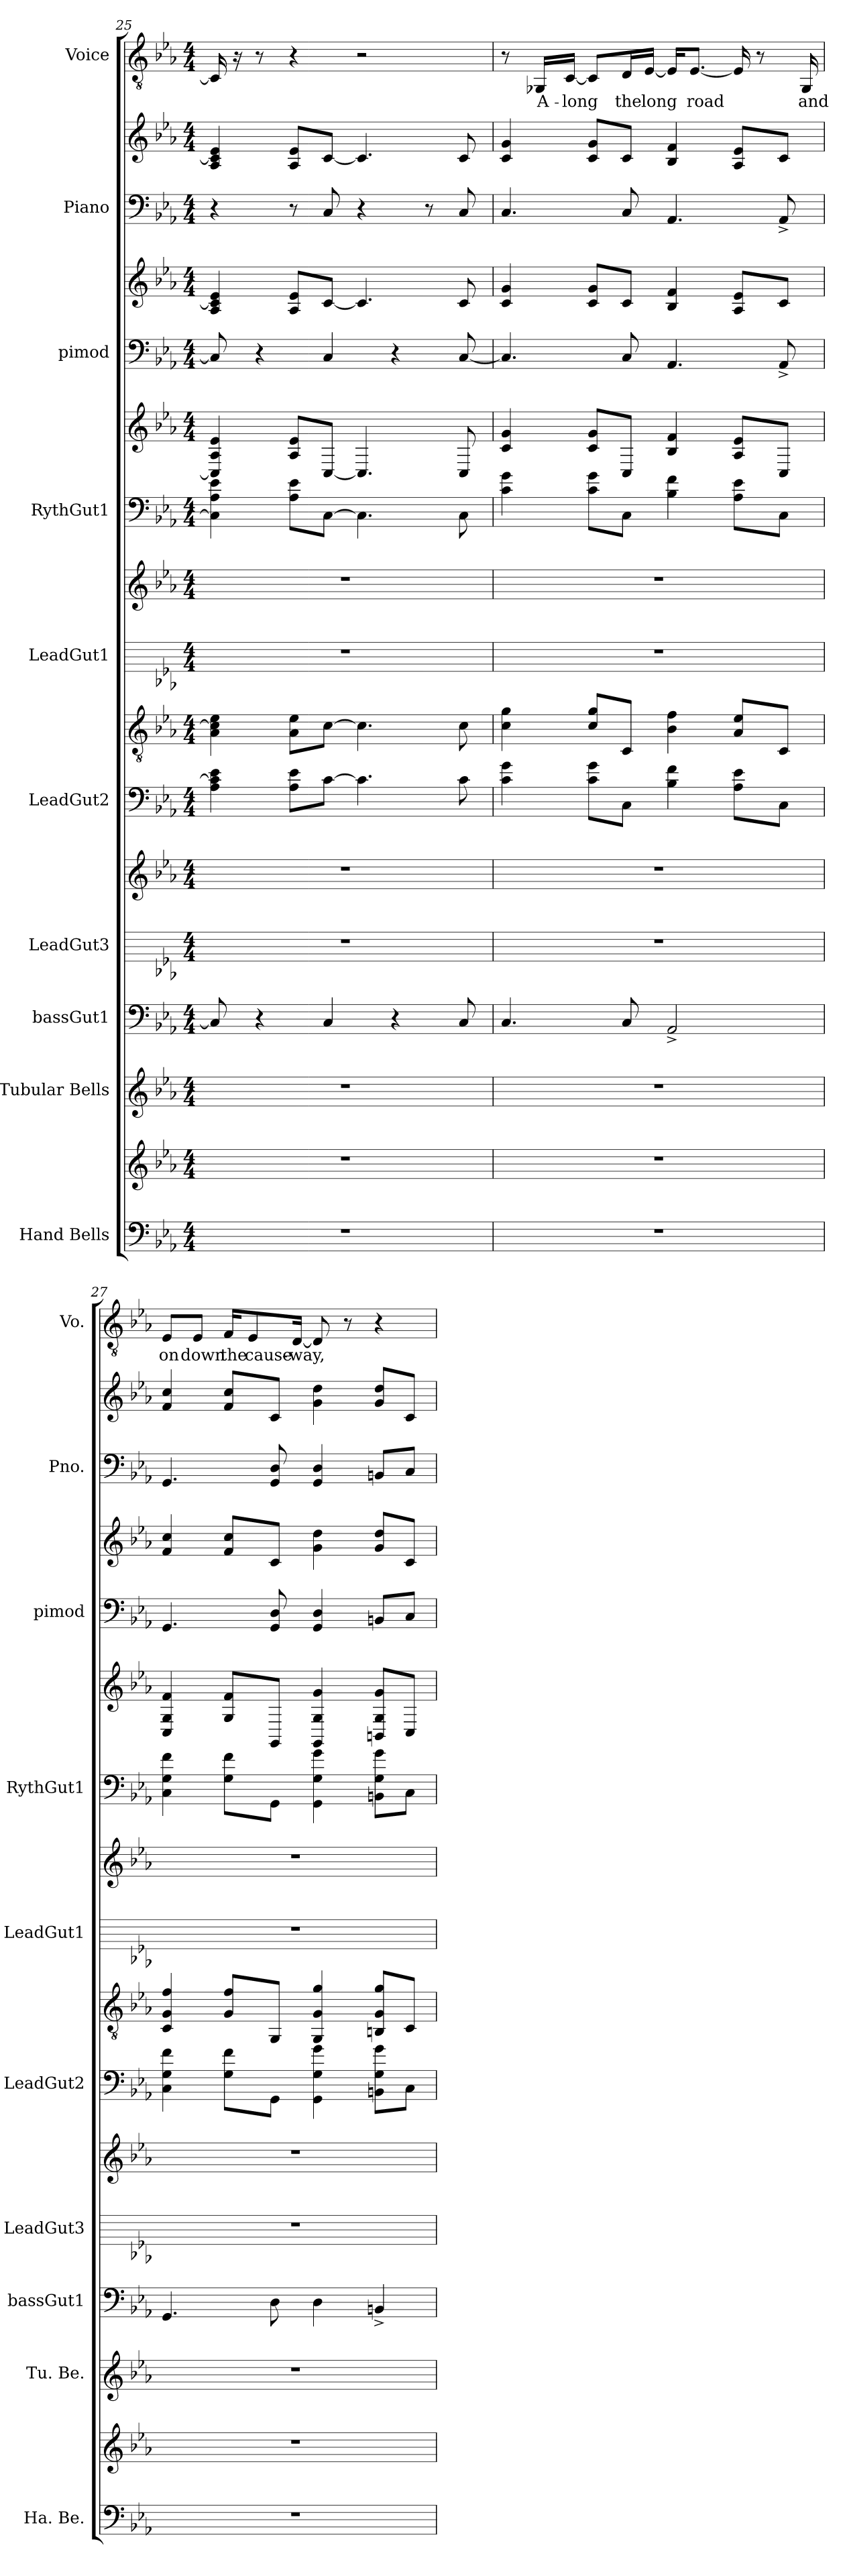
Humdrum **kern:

**kern	**kern	**kern	**kern	**kern	**kern	**kern	**kern	**kern	**kern	**kern	**kern	**kern	**kern	**kern	**kern	**kern	**text
*part10	*part10	*part9	*part8	*part7	*part7	*part6	*part6	*part5	*part5	*part4	*part4	*part3	*part3	*part2	*part2	*part1	*part1
*staff17	*staff16	*staff15	*staff14	*staff13	*staff12	*staff11	*staff10	*staff9	*staff8	*staff7	*staff6	*staff5	*staff4	*staff3	*staff2	*staff1	*staff1
*I"Hand Bells	*	*I"Tubular Bells	*I"bassGut1	*I"LeadGut3	*	*I"LeadGut2	*	*I"LeadGut1	*	*I"RythGut1	*	*I"pimod	*	*I"Piano	*	*I"Voice	*
*I'Ha. Be.	*	*I'Tu. Be.	*I'bassGut1	*I'LeadGut3	*	*I'LeadGut2	*	*I'LeadGut1	*	*I'RythGut1	*	*I'pimod	*	*I'Pno.	*	*I'Vo.	*
*clefF4	*clefG2	*clefG2	*clefF4	*	*clefG2	*	*clefGv2	*	*clefG2	*	*clefG2	*clefF4	*clefG2	*clefF4	*clefG2	*clefGv2	*
*k[b-e-a-]	*k[b-e-a-]	*k[b-e-a-]	*k[b-e-a-]	*k[b-e-a-]	*k[b-e-a-]	*k[b-e-a-]	*k[b-e-a-]	*k[b-e-a-]	*k[b-e-a-]	*k[b-e-a-]	*k[b-e-a-]	*k[b-e-a-]	*k[b-e-a-]	*k[b-e-a-]	*k[b-e-a-]	*k[b-e-a-]	*
*M4/4	*M4/4	*M4/4	*M4/4	*M4/4	*M4/4	*M4/4	*M4/4	*M4/4	*M4/4	*M4/4	*M4/4	*M4/4	*M4/4	*M4/4	*M4/4	*M4/4	*
=25	=25	=25	=25	=25	=25	=25	=25	=25	=25	=25	=25	=25	=25	=25	=25	=25	=25
1r	1r	1r	8C/]	1r	1r	4A-\ 4c\] 4e-\	4A-\ 4c\] 4e-\	1r	1r	4C\] 4A-\ 4e-\	4C/] 4A-/ 4e-/	8C/]	4A-/ 4c/] 4e-/	4r	4A-/ 4c/] 4e-/	16C/]	.
.	.	.	.	.	.	.	.	.	.	.	.	.	.	.	.	16r	.
.	.	.	4r	.	.	.	.	.	.	.	.	4r	.	.	.	8r	.
.	.	.	.	.	.	8A-\ 8e-\L	8A-\ 8e-\L	.	.	8A-\ 8e-\L	8A-/ 8e-/L	.	8A-/ 8e-/L	8r	8A-/ 8e-/L	4r	.
.	.	.	4C/	.	.	[8c\J	[8c\J	.	.	[8C\J	[8C/J	4C/	[8c/J	8C/	[8c/J	.	.
.	.	.	.	.	.	4.c\]	4.c\]	.	.	4.C\]	4.C/]	.	4.c/]	4r	4.c/]	2r	.
.	.	.	4r	.	.	.	.	.	.	.	.	4r	.	.	.	.	.
.	.	.	.	.	.	.	.	.	.	.	.	.	.	8r	.	.	.
.	.	.	8C/	.	.	8c\	8c\	.	.	8C\	8C/	[8C/	8c/	8C/	8c/	.	.
!!LO:PB:g=z
=26	=26	=26	=26	=26	=26	=26	=26	=26	=26	=26	=26	=26	=26	=26	=26	=26	=26
1r	1r	1r	4.C/	1r	1r	4c\ 4g\	4c\ 4g\	1r	1r	4c\ 4g\	4c/ 4g/	4.C/]	4c/ 4g/	4.C/	4c/ 4g/	8r	.
.	.	.	.	.	.	.	.	.	.	.	.	.	.	.	.	16GG-X/LL	A-
.	.	.	.	.	.	.	.	.	.	.	.	.	.	.	.	[16C/JJ	-long
.	.	.	.	.	.	8c\ 8g\L	8c/ 8g/L	.	.	8c\ 8g\L	8c/ 8g/L	.	8c/ 8g/L	.	8c/ 8g/L	8C/L]	.
.	.	.	8C/	.	.	8C\J	8C/J	.	.	8C\J	8C/J	8C/	8c/J	8C/	8c/J	16D/L	the
.	.	.	.	.	.	.	.	.	.	.	.	.	.	.	.	[16E-/JJ	long
.	.	.	2AA-^/	.	.	4B-\ 4f\	4B-\ 4f\	.	.	4B-\ 4f\	4B-/ 4f/	4.AA-/	4B-/ 4f/	4.AA-/	4B-/ 4f/	16E-/KL]	.
.	.	.	.	.	.	.	.	.	.	.	.	.	.	.	.	[8.E-/J	road
.	.	.	.	.	.	8A-\ 8e-\L	8A-/ 8e-/L	.	.	8A-\ 8e-\L	8A-/ 8e-/L	.	8A-/ 8e-/L	.	8A-/ 8e-/L	16E-/]	.
.	.	.	.	.	.	.	.	.	.	.	.	.	.	.	.	8r	.
.	.	.	.	.	.	8C\J	8C/J	.	.	8C\J	8C/J	8AA-^/	8c/J	8AA-^/	8c/J	.	.
.	.	.	.	.	.	.	.	.	.	.	.	.	.	.	.	16GG-/	and
=27	=27	=27	=27	=27	=27	=27	=27	=27	=27	=27	=27	=27	=27	=27	=27	=27	=27
1r	1r	1r	4.GG/	1r	1r	4C\ 4G\ 4f\	4C/ 4G/ 4f/	1r	1r	4C\ 4G\ 4f\	4C/ 4G/ 4f/	4.GG/	4f/ 4cc/	4.GG/	4f/ 4cc/	8E-/L	on
.	.	.	.	.	.	.	.	.	.	.	.	.	.	.	.	8E-/J	down
.	.	.	.	.	.	8G\ 8f\L	8G/ 8f/L	.	.	8G\ 8f\L	8G/ 8f/L	.	8f/ 8cc/L	.	8f/ 8cc/L	16F/KL	the
.	.	.	.	.	.	.	.	.	.	.	.	.	.	.	.	8E-/	cause-
.	.	.	8D\	.	.	8GG\J	8GG/J	.	.	8GG\J	8GG/J	8GG/ 8D/	8c/J	8GG/ 8D/	8c/J	.	.
.	.	.	.	.	.	.	.	.	.	.	.	.	.	.	.	[16D/Jk	-way,
.	.	.	4D\	.	.	4GG\ 4G\ 4g\	4GG/ 4G/ 4g/	.	.	4GG\ 4G\ 4g\	4GG/ 4G/ 4g/	4GG/ 4D/	4g\ 4dd\	4GG/ 4D/	4g\ 4dd\	8D/]	.
.	.	.	.	.	.	.	.	.	.	.	.	.	.	.	.	8r	.
.	.	.	4BBn^/	.	.	8BBn\ 8G\ 8g\L	8BBn/ 8G/ 8g/L	.	.	8BB\ 8G\ 8g\L	8BBn/ 8G/ 8g/L	8BBn/L	8g/ 8dd/L	8BBn/L	8g/ 8dd/L	4r	.
.	.	.	.	.	.	8C\J	8C/J	.	.	8C\J	8C/J	8C/J	8c/J	8C/J	8c/J	.	.
=	=	=	=	=	=	=	=	=	=	=	=	=	=	=	=	=	=
*-	*-	*-	*-	*-	*-	*-	*-	*-	*-	*-	*-	*-	*-	*-	*-	*-	*-
